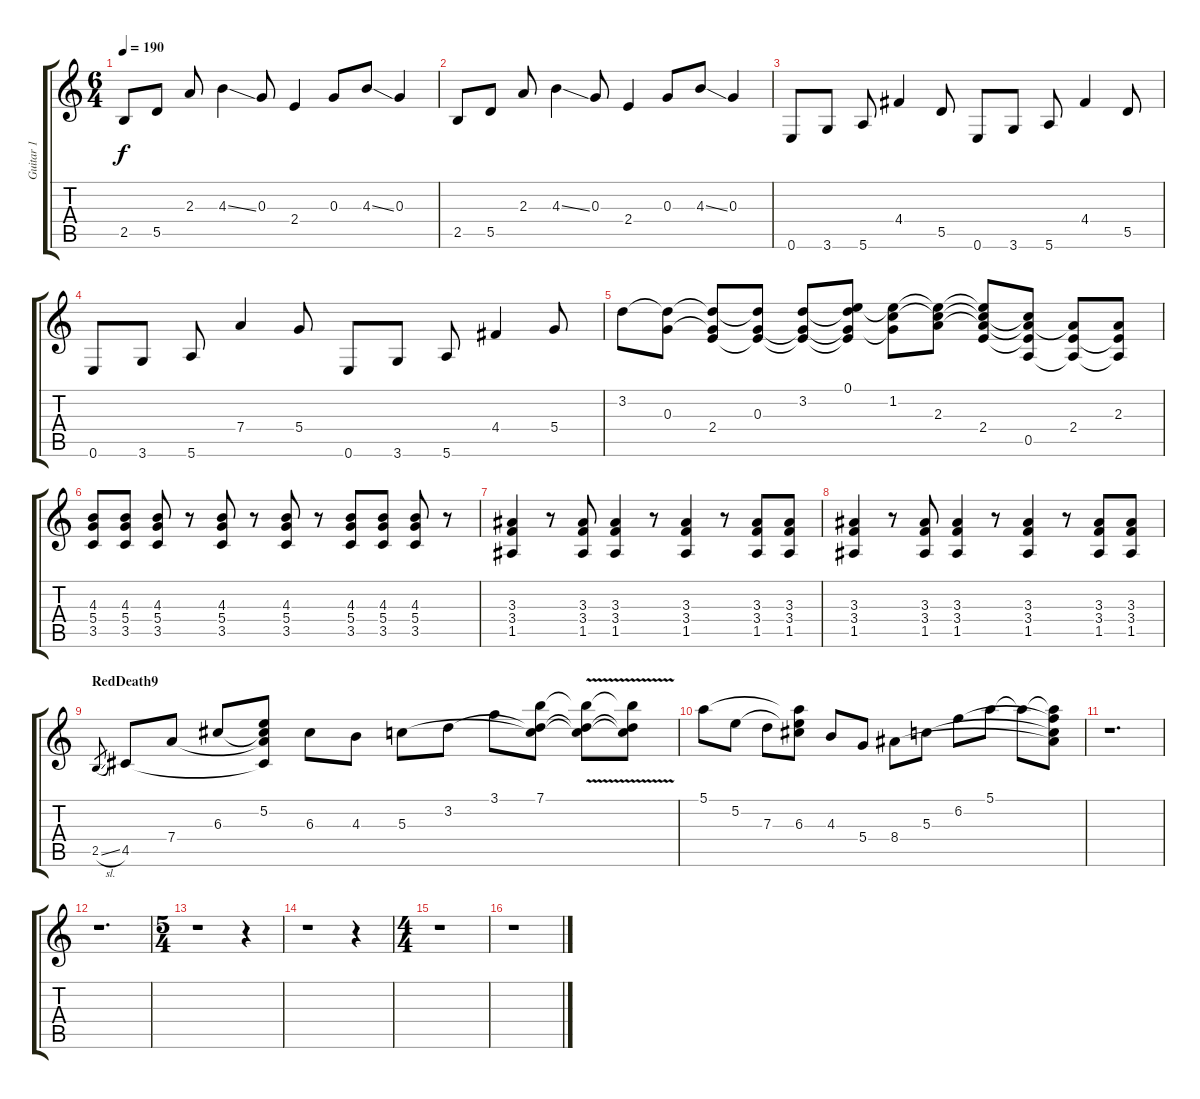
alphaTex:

\track ("Guitar 1" "Guitar 1") {instrument distortionguitar}
\staff {score tabs}
\tuning (E4 B3 G3 D3 A2 E2) {hide}
\ts (6 4)
\tempo 190
\clef g2
\ks c
2.5.8{dy f} 5.5.8 2.3.8 4.3{ss}.4 0.3.8 2.4.4 0.3.8 4.3{ss}.8 0.3.4 |
2.5.8 5.5.8 2.3.8 4.3{ss}.4 0.3.8 2.4.4 0.3.8 4.3{ss}.8 0.3.4 |
0.6.8 3.6.8 5.6.8 4.4.4 5.5.8 0.6.8 3.6.8 5.6.8 4.4.4 5.5.8 |
0.6.8 3.6.8 5.6.8 7.4.4 5.4.8 0.6.8 3.6.8 5.6.8 4.4.4 5.4.8 |
3.2.8 (3.2{t} 0.3).8 (3.2{t} 0.3{t} 2.4).8 (3.2{t} 0.3 2.4{t}).8 (3.2 0.3{t} 2.4{t}).8 (0.1 3.2{t} 0.3{t} 2.4{t}).8 (0.1{t} 1.2 0.3{t}).8 (0.1{t} 1.2{t} 2.3).8 (0.1{t} 1.2{t} 2.3{t} 2.4).8 (1.2{t} 2.3{t} 2.4{t} 0.5).8 (2.3{t} 2.4 0.5{t}).8 (2.3 2.4{t} 0.5{t}).8 |
(4.3 5.4 3.5).8 (4.3 5.4 3.5).8 (4.3 5.4 3.5).8 r.8 (4.3 5.4 3.5).8 r.8 (4.3 5.4 3.5).8 r.8 (4.3 5.4 3.5).8 (4.3 5.4 3.5).8 (4.3 5.4 3.5).8 r.8 |
(3.3 3.4 1.5).4 r.8 (3.3 3.4 1.5).8 (3.3 3.4 1.5).4 r.8 (3.3 3.4 1.5).4 r.8 (3.3 3.4 1.5).8 (3.3 3.4 1.5).8 |
(3.3 3.4 1.5).4 r.8 (3.3 3.4 1.5).8 (3.3 3.4 1.5).4 r.8 (3.3 3.4 1.5).4 r.8 (3.3 3.4 1.5).8 (3.3 3.4 1.5).8 |
\section ("" "RedDeath9")
2.5{sl}.8{gr} 4.5.8 7.4.8 6.3.8 (5.2 6.3{t} 7.4{t} 4.5{t}).8 6.3.8 4.3.8 5.3.8 3.2.8 3.1.8 (7.1 3.2{t} 5.3{t}).8 (7.1{v t} 3.2{t} 5.3{t}).8 (7.1{t} 3.2{t} 5.3{t}).8 |
5.1.8 5.2.8 7.3.8 (5.1{t} 5.2{t} 6.3).8 4.3.8 5.4.8 8.4.8 5.3.8 6.2.8 5.1.8 5.1{t}.8 (5.1{t} 6.2{t} 5.3{t} 8.4{t}).8 |
r.1{d} |
r.1{d} |
\ts (5 4)
r.1 r.4 |
r.1 r.4 |
\ts (4 4)
r.1 |
r.1
